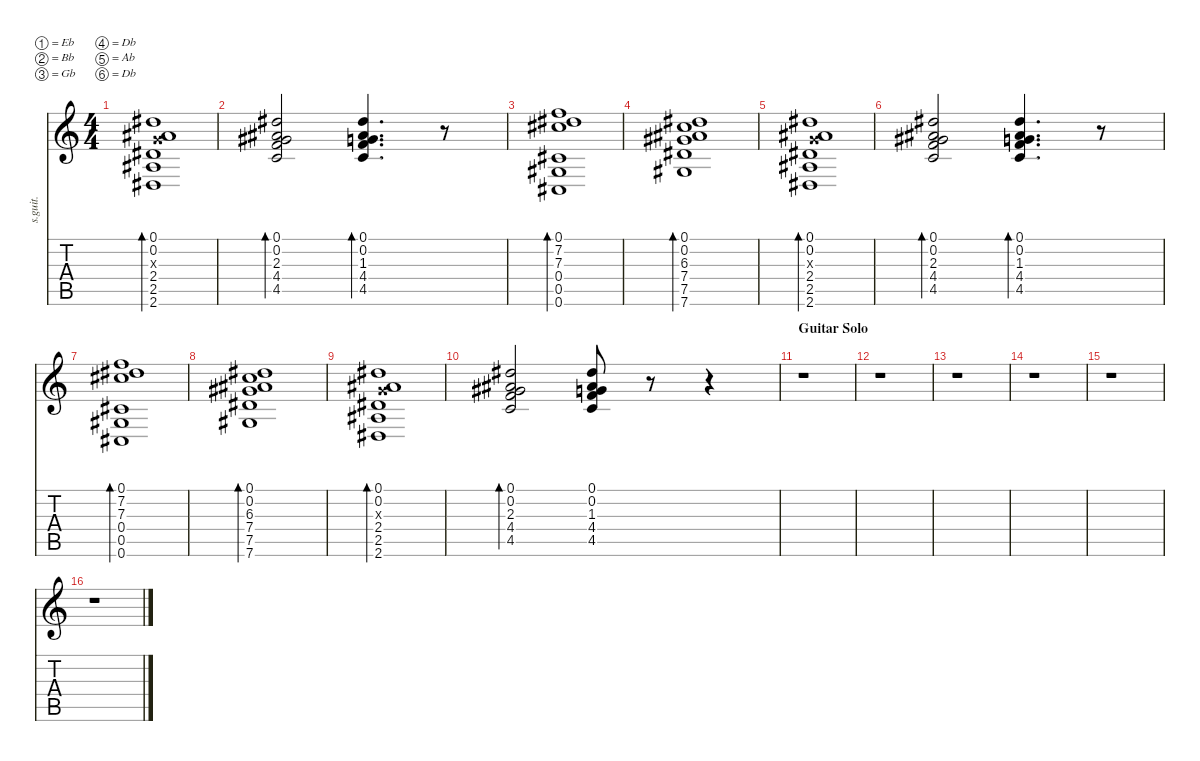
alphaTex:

\defaultSystemsLayout 4
\hideDynamics
\bracketExtendMode nobrackets
\track ("Taylor York | Rhythm Guitar | Clean" "s.guit.") {instrument electricguitarclean}
\staff {score tabs}
\tuning (Eb4 Bb3 Gb3 Db3 Ab2 Db2)
\ts (4 4)
\tempo (173 hide)
\clef g2
\ks c
(0.1{acc #} 0.2{acc #} 1.3{x} 2.4{acc #} 2.5{acc #} 2.6{acc #}).1{bd 30 lyrics (0 "") lyrics (1 "") lyrics (2 "") lyrics (3 "") lyrics (4 "") dy f} |
(0.1{acc #} 0.2{acc #} 2.3{acc #} 4.4 4.5).2{bd 30 lyrics (0 "") lyrics (1 "") lyrics (2 "") lyrics (3 "") lyrics (4 "")} (0.1{acc #} 0.2{acc #} 1.3 4.4 4.5).4{d bd 30 lyrics (0 "") lyrics (1 "") lyrics (2 "") lyrics (3 "") lyrics (4 "")} r.8 |
(0.1{acc #} 7.2 7.3{acc #} 0.4{acc #} 0.5{acc #} 0.6{acc #}).1{bd 30 lyrics (0 "") lyrics (1 "") lyrics (2 "") lyrics (3 "") lyrics (4 "")} |
(0.1{acc #} 0.2{acc #} 6.3 7.4{acc #} 7.5{acc #} 7.6{acc #}).1{bd 30 lyrics (0 "") lyrics (1 "") lyrics (2 "") lyrics (3 "") lyrics (4 "")} |
(0.1{acc #} 0.2{acc #} 1.3{x} 2.4{acc #} 2.5{acc #} 2.6{acc #}).1{bd 30 lyrics (0 "") lyrics (1 "") lyrics (2 "") lyrics (3 "") lyrics (4 "")} |
(0.1{acc #} 0.2{acc #} 2.3{acc #} 4.4 4.5).2{bd 30 lyrics (0 "") lyrics (1 "") lyrics (2 "") lyrics (3 "") lyrics (4 "")} (0.1{acc #} 0.2{acc #} 1.3 4.4 4.5).4{d bd 30 lyrics (0 "") lyrics (1 "") lyrics (2 "") lyrics (3 "") lyrics (4 "")} r.8 |
(0.1{acc #} 7.2 7.3{acc #} 0.4{acc #} 0.5{acc #} 0.6{acc #}).1{bd 30 lyrics (0 "") lyrics (1 "") lyrics (2 "") lyrics (3 "") lyrics (4 "")} |
(0.1{acc #} 0.2{acc #} 6.3 7.4{acc #} 7.5{acc #} 7.6{acc #}).1{bd 30 lyrics (0 "") lyrics (1 "") lyrics (2 "") lyrics (3 "") lyrics (4 "")} |
(0.1{acc #} 0.2{acc #} 1.3{x} 2.4{acc #} 2.5{acc #} 2.6{acc #}).1{bd 30 lyrics (0 "") lyrics (1 "") lyrics (2 "") lyrics (3 "") lyrics (4 "")} |
(0.1{acc #} 0.2{acc #} 2.3{acc #} 4.4 4.5).2{bd 30 lyrics (0 "") lyrics (1 "") lyrics (2 "") lyrics (3 "") lyrics (4 "")} (0.1{acc #} 0.2{acc #} 1.3 4.4 4.5).8{lyrics (0 "") lyrics (1 "") lyrics (2 "") lyrics (3 "") lyrics (4 "")} r.8 r.4 |
\section ("" "Guitar Solo")
r.1 |
r.1 |
r.1 |
r.1 |
r.1 |
r.1
